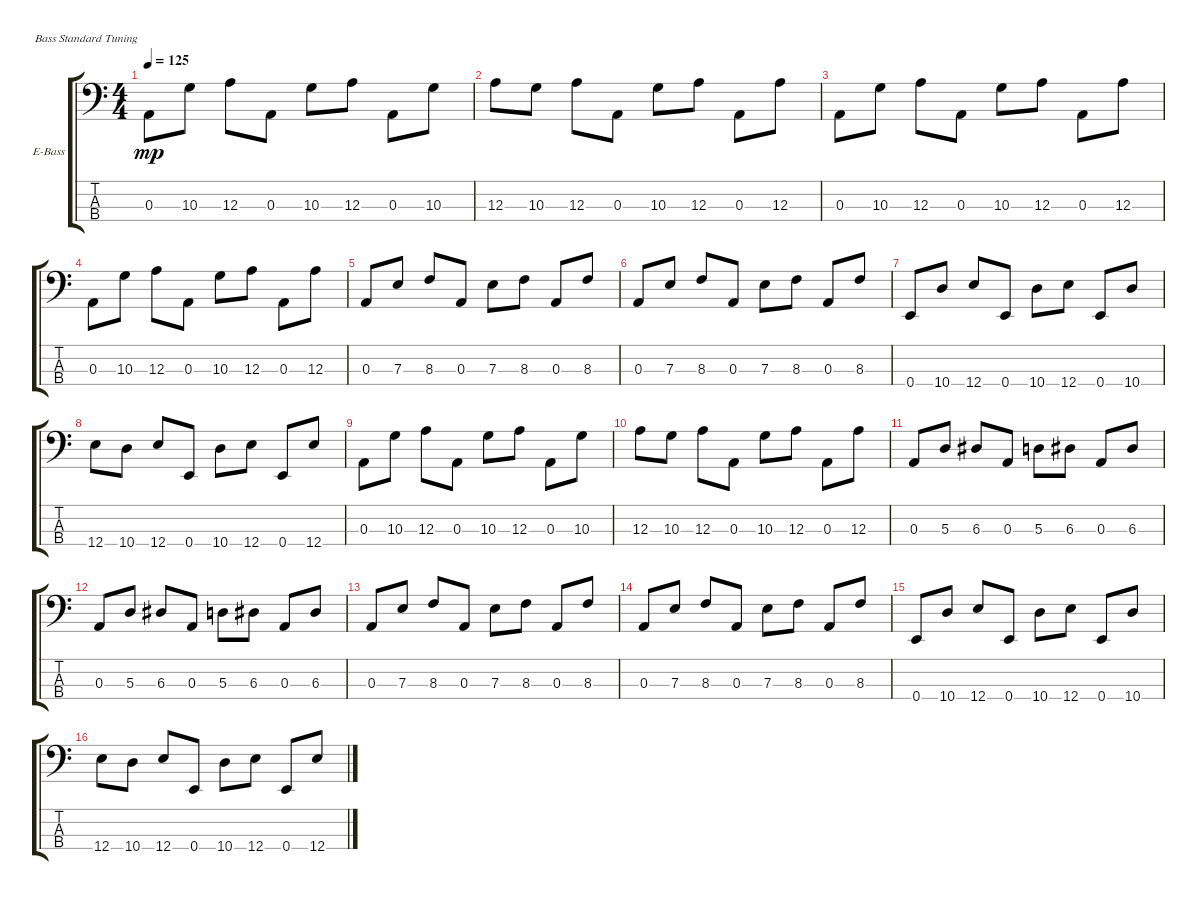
\defaultSystemsLayout 4
\bracketExtendMode groupsimilarinstruments
\firstSystemTrackNameOrientation horizontal
\otherSystemsTrackNameOrientation horizontal
\track ("Bass" "E-Bass") {instrument electricbassfinger}
\staff {score tabs}
\tuning (G2 D2 A1 E1)
\ts (4 4)
\tempo 125
\clef f4
\ks c
0.3.8{dy mp} 10.3.8 12.3.8 0.3.8 10.3.8 12.3.8 0.3.8 10.3.8 |
12.3.8 10.3.8 12.3.8 0.3.8 10.3.8 12.3.8 0.3.8 12.3.8 |
0.3.8 10.3.8 12.3.8 0.3.8 10.3.8 12.3.8 0.3.8 12.3.8 |
0.3.8 10.3.8 12.3.8 0.3.8 10.3.8 12.3.8 0.3.8 12.3.8 |
0.3.8 7.3.8 8.3.8 0.3.8 7.3.8 8.3.8 0.3.8 8.3.8 |
0.3.8 7.3.8 8.3.8 0.3.8 7.3.8 8.3.8 0.3.8 8.3.8 |
0.4.8 10.4.8 12.4.8 0.4.8 10.4.8 12.4.8 0.4.8 10.4.8 |
12.4.8 10.4.8 12.4.8 0.4.8 10.4.8 12.4.8 0.4.8 12.4.8 |
0.3.8 10.3.8 12.3.8 0.3.8 10.3.8 12.3.8 0.3.8 10.3.8 |
12.3.8 10.3.8 12.3.8 0.3.8 10.3.8 12.3.8 0.3.8 12.3.8 |
0.3.8 5.3.8 6.3.8 0.3.8 5.3.8 6.3.8 0.3.8 6.3.8 |
0.3.8 5.3.8 6.3.8 0.3.8 5.3.8 6.3.8 0.3.8 6.3.8 |
0.3.8 7.3.8 8.3.8 0.3.8 7.3.8 8.3.8 0.3.8 8.3.8 |
0.3.8 7.3.8 8.3.8 0.3.8 7.3.8 8.3.8 0.3.8 8.3.8 |
0.4.8 10.4.8 12.4.8 0.4.8 10.4.8 12.4.8 0.4.8 10.4.8 |
12.4.8 10.4.8 12.4.8 0.4.8 10.4.8 12.4.8 0.4.8 12.4.8
